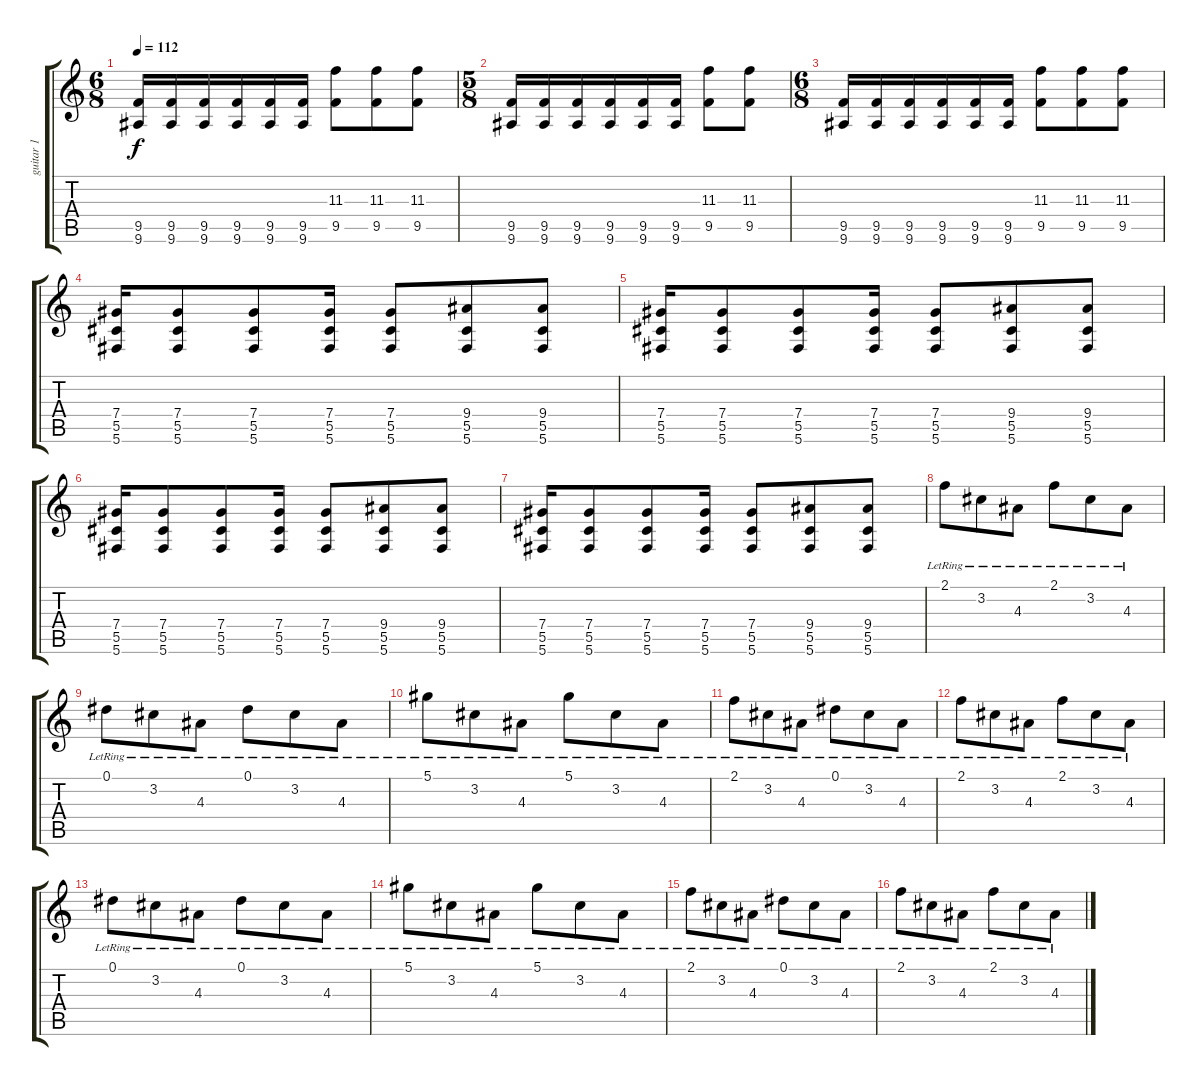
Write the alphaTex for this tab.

\track ("guitar 1" "guitar 1") {instrument distortionguitar}
\staff {score tabs}
\tuning (Eb4 Bb3 Gb3 Db3 Ab2 Db2) {hide}
\ts (6 8)
\tempo 112
\clef g2
\ks c
(9.5 9.6).16{dy f} (9.5 9.6).16 (9.5 9.6).16 (9.5 9.6).16 (9.5 9.6).16 (9.5 9.6).16 (11.3 9.5).8 (11.3 9.5).8 (11.3 9.5).8 |
\ts (5 8)
(9.5 9.6).16{instrument distortionguitar} (9.5 9.6).16 (9.5 9.6).16 (9.5 9.6).16 (9.5 9.6).16 (9.5 9.6).16 (11.3 9.5).8 (11.3 9.5).8 |
\ts (6 8)
(9.5 9.6).16 (9.5 9.6).16 (9.5 9.6).16 (9.5 9.6).16 (9.5 9.6).16 (9.5 9.6).16 (11.3 9.5).8 (11.3 9.5).8 (11.3 9.5).8 |
(7.4 5.5 5.6).16 (7.4 5.5 5.6).8 (7.4 5.5 5.6).8 (7.4 5.5 5.6).16 (7.4 5.5 5.6).8 (9.4 5.5 5.6).8 (9.4 5.5 5.6).8 |
(7.4 5.5 5.6).16 (7.4 5.5 5.6).8 (7.4 5.5 5.6).8 (7.4 5.5 5.6).16 (7.4 5.5 5.6).8 (9.4 5.5 5.6).8 (9.4 5.5 5.6).8 |
(7.4 5.5 5.6).16 (7.4 5.5 5.6).8 (7.4 5.5 5.6).8 (7.4 5.5 5.6).16 (7.4 5.5 5.6).8 (9.4 5.5 5.6).8 (9.4 5.5 5.6).8 |
(7.4 5.5 5.6).16 (7.4 5.5 5.6).8 (7.4 5.5 5.6).8 (7.4 5.5 5.6).16 (7.4 5.5 5.6).8 (9.4 5.5 5.6).8 (9.4 5.5 5.6).8 |
2.1{lr}.8{instrument electricguitarclean} 3.2{lr}.8 4.3{lr}.8 2.1{lr}.8 3.2{lr}.8 4.3{lr}.8 |
0.1{lr}.8 3.2{lr}.8 4.3{lr}.8 0.1{lr}.8 3.2{lr}.8 4.3{lr}.8 |
5.1{lr}.8 3.2{lr}.8 4.3{lr}.8 5.1{lr}.8 3.2{lr}.8 4.3{lr}.8 |
2.1{lr}.8 3.2{lr}.8 4.3{lr}.8 0.1{lr}.8 3.2{lr}.8 4.3{lr}.8 |
2.1{lr}.8{instrument electricguitarclean} 3.2{lr}.8 4.3{lr}.8 2.1{lr}.8 3.2{lr}.8 4.3{lr}.8 |
0.1{lr}.8 3.2{lr}.8 4.3{lr}.8 0.1{lr}.8 3.2{lr}.8 4.3{lr}.8 |
5.1{lr}.8 3.2{lr}.8 4.3{lr}.8 5.1{lr}.8 3.2{lr}.8 4.3{lr}.8 |
2.1{lr}.8 3.2{lr}.8 4.3{lr}.8 0.1{lr}.8 3.2{lr}.8 4.3{lr}.8 |
2.1{lr}.8{instrument electricguitarclean} 3.2{lr}.8 4.3{lr}.8 2.1{lr}.8 3.2{lr}.8 4.3{lr}.8
